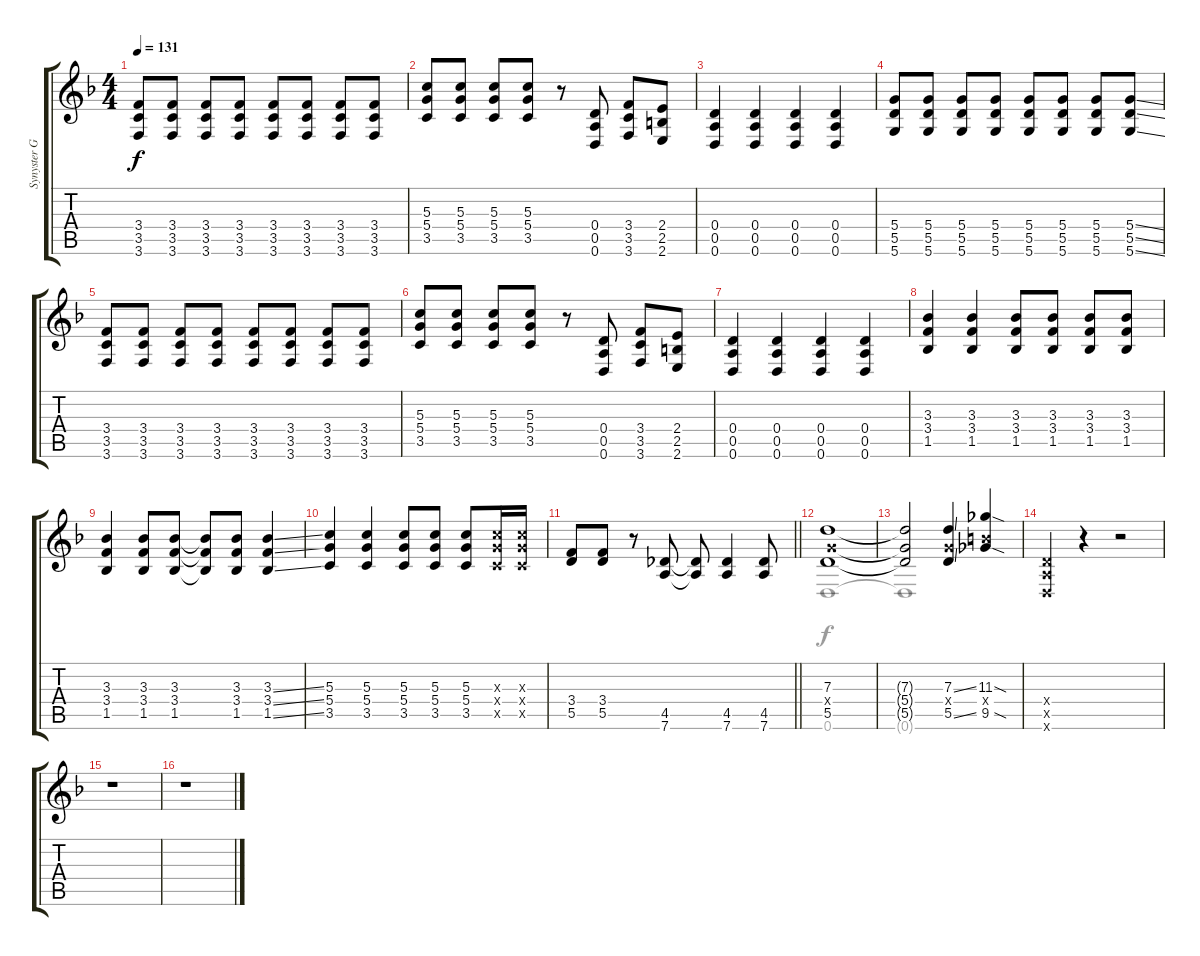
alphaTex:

\track ("Synyster Gates" "Synyster G") {instrument distortionguitar}
\staff {score tabs}
\tuning (E4 B3 G3 D3 A2 D2) {hide}
\voice
\ts (4 4)
\tempo 131
\clef g2
\ks f
(3.4 3.5 3.6).8{dy f} (3.4 3.5 3.6).8 (3.4 3.5 3.6).8 (3.4 3.5 3.6).8 (3.4 3.5 3.6).8 (3.4 3.5 3.6).8 (3.4 3.5 3.6).8 (3.4 3.5 3.6).8 |
(5.3 5.4 3.5).8 (5.3 5.4 3.5).8 (5.3 5.4 3.5).8 (5.3 5.4 3.5).8 r.8 (0.4 0.5 0.6).8 (3.4 3.5 3.6).8 (2.4 2.5 2.6).8 |
(0.4 0.5 0.6).4 (0.4 0.5 0.6).4 (0.4 0.5 0.6).4 (0.4 0.5 0.6).4 |
(5.4 5.5 5.6).8 (5.4 5.5 5.6).8 (5.4 5.5 5.6).8 (5.4 5.5 5.6).8 (5.4 5.5 5.6).8 (5.4 5.5 5.6).8 (5.4 5.5 5.6).8 (5.4{ss} 5.5{ss} 5.6{ss}).8 |
(3.4 3.5 3.6).8 (3.4 3.5 3.6).8 (3.4 3.5 3.6).8 (3.4 3.5 3.6).8 (3.4 3.5 3.6).8 (3.4 3.5 3.6).8 (3.4 3.5 3.6).8 (3.4 3.5 3.6).8 |
(5.3 5.4 3.5).8 (5.3 5.4 3.5).8 (5.3 5.4 3.5).8 (5.3 5.4 3.5).8 r.8 (0.4 0.5 0.6).8 (3.4 3.5 3.6).8 (2.4 2.5 2.6).8 |
(0.4 0.5 0.6).4 (0.4 0.5 0.6).4 (0.4 0.5 0.6).4 (0.4 0.5 0.6).4 |
(3.3 3.4 1.5).4 (3.3 3.4 1.5).4 (3.3 3.4 1.5).8 (3.3 3.4 1.5).8 (3.3 3.4 1.5).8 (3.3 3.4 1.5).8 |
(3.3 3.4 1.5).4 (3.3 3.4 1.5).8 (3.3 3.4 1.5).8 (3.3{t} 3.4{t} 1.5{t}).8 (3.3 3.4 1.5).8 (3.3{ss} 3.4{ss} 1.5{ss}).4 |
(5.3 5.4 3.5).4 (5.3 5.4 3.5).4 (5.3 5.4 3.5).8 (5.3 5.4 3.5).8 (5.3 5.4 3.5).8 (5.3{x} 5.4{x} 3.5{x}).16 (5.3{x} 5.4{x} 3.5{x}).16 |
\barLineRight lightlight
(3.4 5.5).8 (3.4 5.5).8 r.8 (4.5 7.6).8 (4.5{t} 7.6{t}).8 (4.5 7.6).4 (4.5 7.6).8 |
(7.3 5.4{x} 5.5).1 |
(7.3{t} 5.4{t} 5.5{t}).2 (7.3{ss} 5.4{x} 5.5{ss}).4 (11.3{sod} 9.4{x} 9.5{sod}).4 |
(0.4{x} 0.5{x} 0.6{x}).4 r.4 r.2 |
r.1 |
r.1
\voice
\clef g2
\ottava regular
\simile none
\ks f
|
|
|
|
|
|
|
|
|
|
\barLineRight lightlight
|
0.6.1{dy f} |
0.6{t}.1 |
|
|
